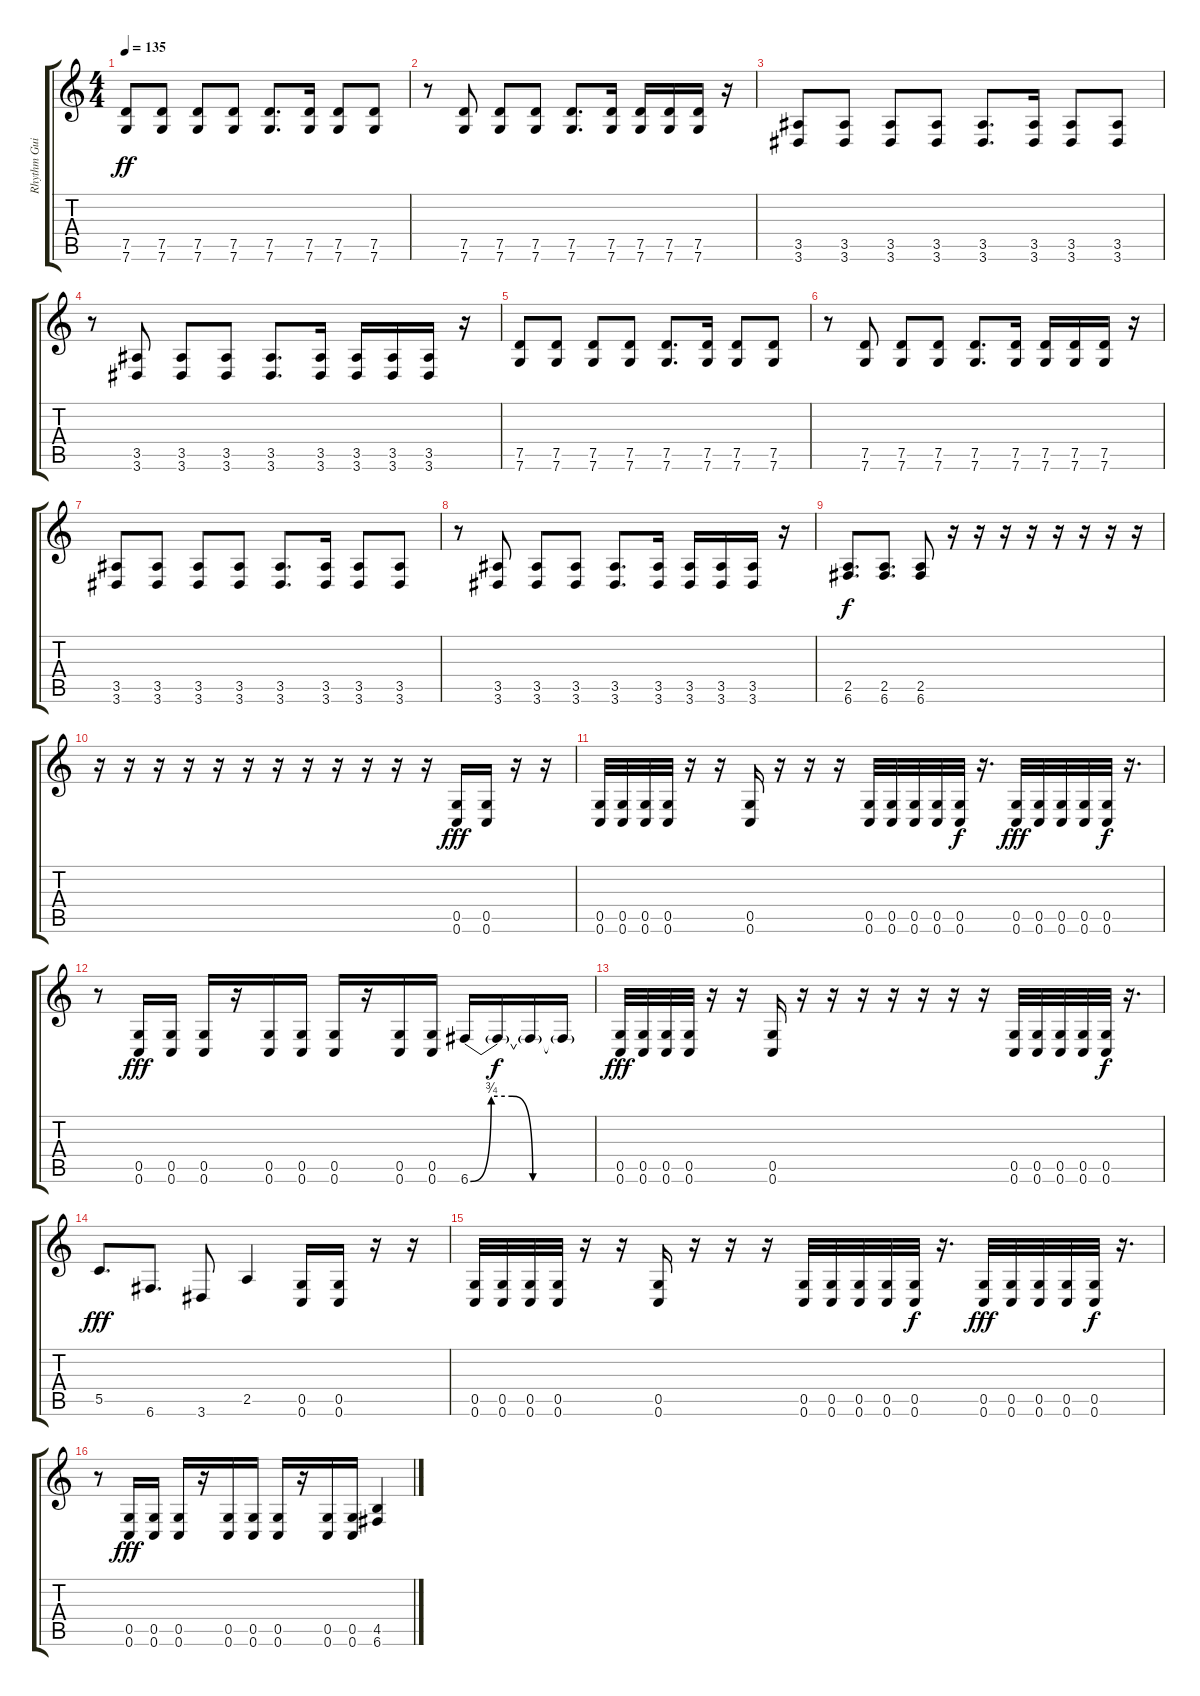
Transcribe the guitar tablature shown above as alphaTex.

\track ("Rhythm Guitar" "Rhythm Gui") {instrument distortionguitar}
\staff {score tabs}
\tuning (D4 A3 F3 C3 G2 C2) {hide}
\ts (4 4)
\tempo 135
\clef g2
\ks c
(7.5 7.6).8{dy ff} (7.5 7.6).8 (7.5 7.6).8 (7.5 7.6).8 (7.5 7.6).8{d} (7.5 7.6).16 (7.5 7.6).8 (7.5 7.6).8 |
r.8 (7.5 7.6).8 (7.5 7.6).8 (7.5 7.6).8 (7.5 7.6).8{d} (7.5 7.6).16 (7.5 7.6).16 (7.5 7.6).16 (7.5 7.6).16 r.16 |
(3.5 3.6).8 (3.5 3.6).8 (3.5 3.6).8 (3.5 3.6).8 (3.5 3.6).8{d} (3.5 3.6).16 (3.5 3.6).8 (3.5 3.6).8 |
r.8 (3.5 3.6).8 (3.5 3.6).8 (3.5 3.6).8 (3.5 3.6).8{d} (3.5 3.6).16 (3.5 3.6).16 (3.5 3.6).16 (3.5 3.6).16 r.16 |
(7.5 7.6).8 (7.5 7.6).8 (7.5 7.6).8 (7.5 7.6).8 (7.5 7.6).8{d} (7.5 7.6).16 (7.5 7.6).8 (7.5 7.6).8 |
r.8 (7.5 7.6).8 (7.5 7.6).8 (7.5 7.6).8 (7.5 7.6).8{d} (7.5 7.6).16 (7.5 7.6).16 (7.5 7.6).16 (7.5 7.6).16 r.16 |
(3.5 3.6).8 (3.5 3.6).8 (3.5 3.6).8 (3.5 3.6).8 (3.5 3.6).8{d} (3.5 3.6).16 (3.5 3.6).8 (3.5 3.6).8 |
r.8 (3.5 3.6).8 (3.5 3.6).8 (3.5 3.6).8 (3.5 3.6).8{d} (3.5 3.6).16 (3.5 3.6).16 (3.5 3.6).16 (3.5 3.6).16 r.16 |
(2.5 6.6).8{d dy f} (2.5 6.6).8{d} (2.5 6.6).8 r.16 r.16 r.16 r.16 r.16 r.16 r.16 r.16 |
r.16 r.16 r.16 r.16 r.16 r.16 r.16 r.16 r.16 r.16 r.16 r.16 (0.5 0.6).16{dy fff} (0.5 0.6).16 r.16 r.16 |
(0.5 0.6).32 (0.5 0.6).32 (0.5 0.6).32 (0.5 0.6).32 r.16 r.16 (0.5 0.6).16 r.16 r.16 r.16 (0.5 0.6).32 (0.5 0.6).32 (0.5 0.6).32 (0.5 0.6).32 (0.5 0.6).32{dy f} r.16{d} (0.5 0.6).32{dy fff} (0.5 0.6).32 (0.5 0.6).32 (0.5 0.6).32 (0.5 0.6).32{dy f} r.16{d} |
r.8 (0.5 0.6).16{dy fff} (0.5 0.6).16 (0.5 0.6).16 r.16 (0.5 0.6).16 (0.5 0.6).16 (0.5 0.6).16 r.16 (0.5 0.6).16 (0.5 0.6).16 6.6{be (custom 0 0 10 3 20 3 30 0 60 0)}.16 6.6{t}.16{dy f} 6.6{t}.16 6.6{t}.16 |
(0.5 0.6).32{dy fff} (0.5 0.6).32 (0.5 0.6).32 (0.5 0.6).32 r.16 r.16 (0.5 0.6).16 r.16 r.16 r.16 r.16 r.16 r.16 r.16 (0.5 0.6).32 (0.5 0.6).32 (0.5 0.6).32 (0.5 0.6).32 (0.5 0.6).32{dy f} r.16{d} |
5.5.8{d dy fff} 6.6.8{d} 3.6.8 2.5.4 (0.5 0.6).16 (0.5 0.6).16 r.16 r.16 |
(0.5 0.6).32 (0.5 0.6).32 (0.5 0.6).32 (0.5 0.6).32 r.16 r.16 (0.5 0.6).16 r.16 r.16 r.16 (0.5 0.6).32 (0.5 0.6).32 (0.5 0.6).32 (0.5 0.6).32 (0.5 0.6).32{dy f} r.16{d} (0.5 0.6).32{dy fff} (0.5 0.6).32 (0.5 0.6).32 (0.5 0.6).32 (0.5 0.6).32{dy f} r.16{d} |
r.8 (0.5 0.6).16{dy fff} (0.5 0.6).16 (0.5 0.6).16 r.16 (0.5 0.6).16 (0.5 0.6).16 (0.5 0.6).16 r.16 (0.5 0.6).16 (0.5 0.6).16 (4.5 6.6).4
